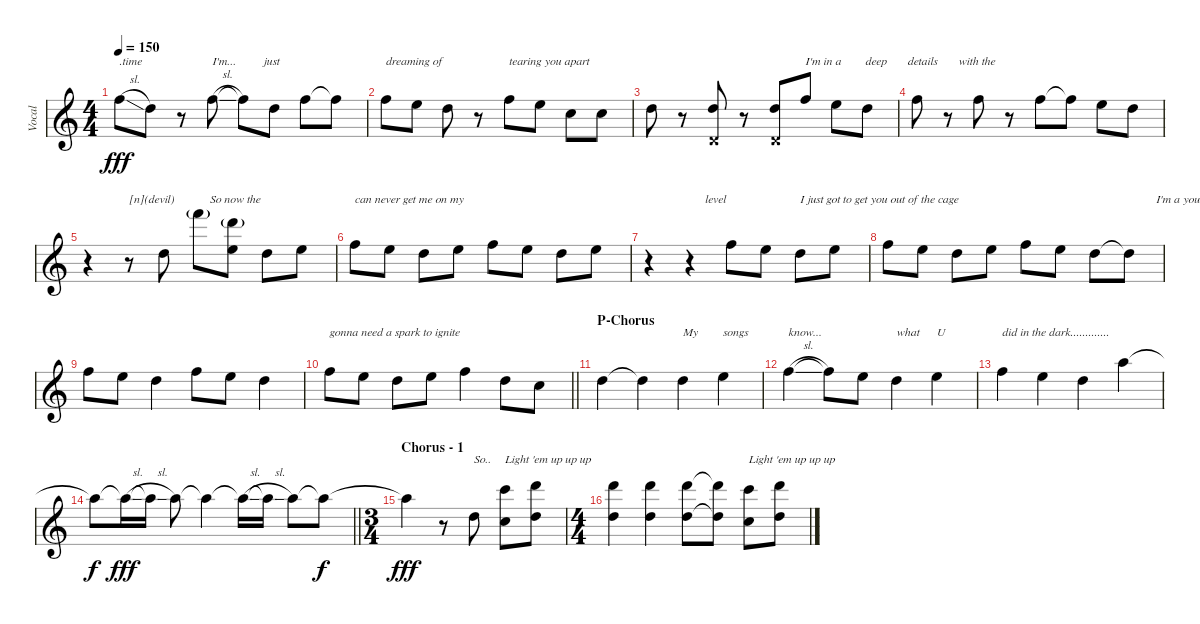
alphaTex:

\track ("Vocal" "Vocal") {instrument distortionguitar}
\staff {score}
\tuning (E4 B3 G3 D3 A2 E2) {hide}
\ts (4 4)
\tempo 150
\clef g2
\ks c
10.3{sl}.8{txt ".time" dy fff} 7.3.8 r.8 10.3{sl}.8{txt "I'm...         just"} 10.3{t}.8 7.3.8 10.3.8 10.3{t}.8 |
10.3.8{txt "dreaming of "} 9.3.8 7.3.8 r.8 10.3.8{txt "tearing you apart"} 9.3.8 5.3.8 5.3.8 |
7.3.8 r.8 (7.3{pm} 0.4{x}).8 r.8 (7.3{pm} 0.4{x}).8 10.3.8{txt "I'm in a        deep       details       with the "} 9.3.8 7.3.8 |
10.3.8 r.8 10.3.8 r.8 10.3.8 10.3{t}.8 9.3.8 7.3.8 |
r.4 r.8{txt "[n](devil)"} 7.3{pm}.8 13.1{g}.8{txt "    So now the"} (10.1{g} 9.3).8 7.3.8 9.3.8 |
10.3.8{txt "can never get me on my "} 9.3.8 7.3.8 9.3.8 10.3.8 9.3.8 7.3.8 9.3.8 |
r.4 r.4{txt "     level"} 10.3.8 9.3.8 7.3.8{txt "I just got to get you out of the cage"} 9.3.8 |
10.3.8 9.3.8 7.3.8 9.3.8 10.3.8 9.3.8 7.3.8 7.3{t}.8{txt "         I'm a young lovers rage, "} |
10.3.8 9.3.8 7.3.4 10.3.8 9.3.8 7.3.4 |
\barLineRight lightlight
10.3.8{txt "gonna need a spark to ignite"} 9.3.8 7.3.8 9.3.8 10.3.4 7.3.8 5.3.8 |
\section ("" "P-Chorus")
7.3.4 7.3{t}.4 7.3.4{txt "My"} 9.3.4{txt "songs"} |
10.3{sl}.4{txt "know..."} 10.3{t}.8 9.3.8 7.3.4{txt "what"} 9.3.4{txt "U"} |
10.3.4{txt "did in the dark............."} 9.3.4 7.3.4 10.2.4 |
\barLineRight lightlight
10.2{t}.8{dy f} 10.2{sl t}.16{dy fff} 10.2{sl t}.16 10.2.8 10.2{t}.4 10.2{sl t}.16 10.2{sl t}.16 10.2.8 10.2{t}.8{dy f} |
\ts (3 4)
\section ("" "Chorus - 1")
10.2{t}.4{dy fff} r.8 7.3.8{txt "So.."} (8.1 1.2).8{txt "Light 'em up up up "} (10.1 3.2).8 |
\ts (4 4)
(10.1 3.2).4 (10.1 3.2).4 (10.1 3.2).8 (10.1{t} 3.2{t}).8 (8.1 1.2).8{txt "Light 'em up up up "} (10.1 3.2).8
